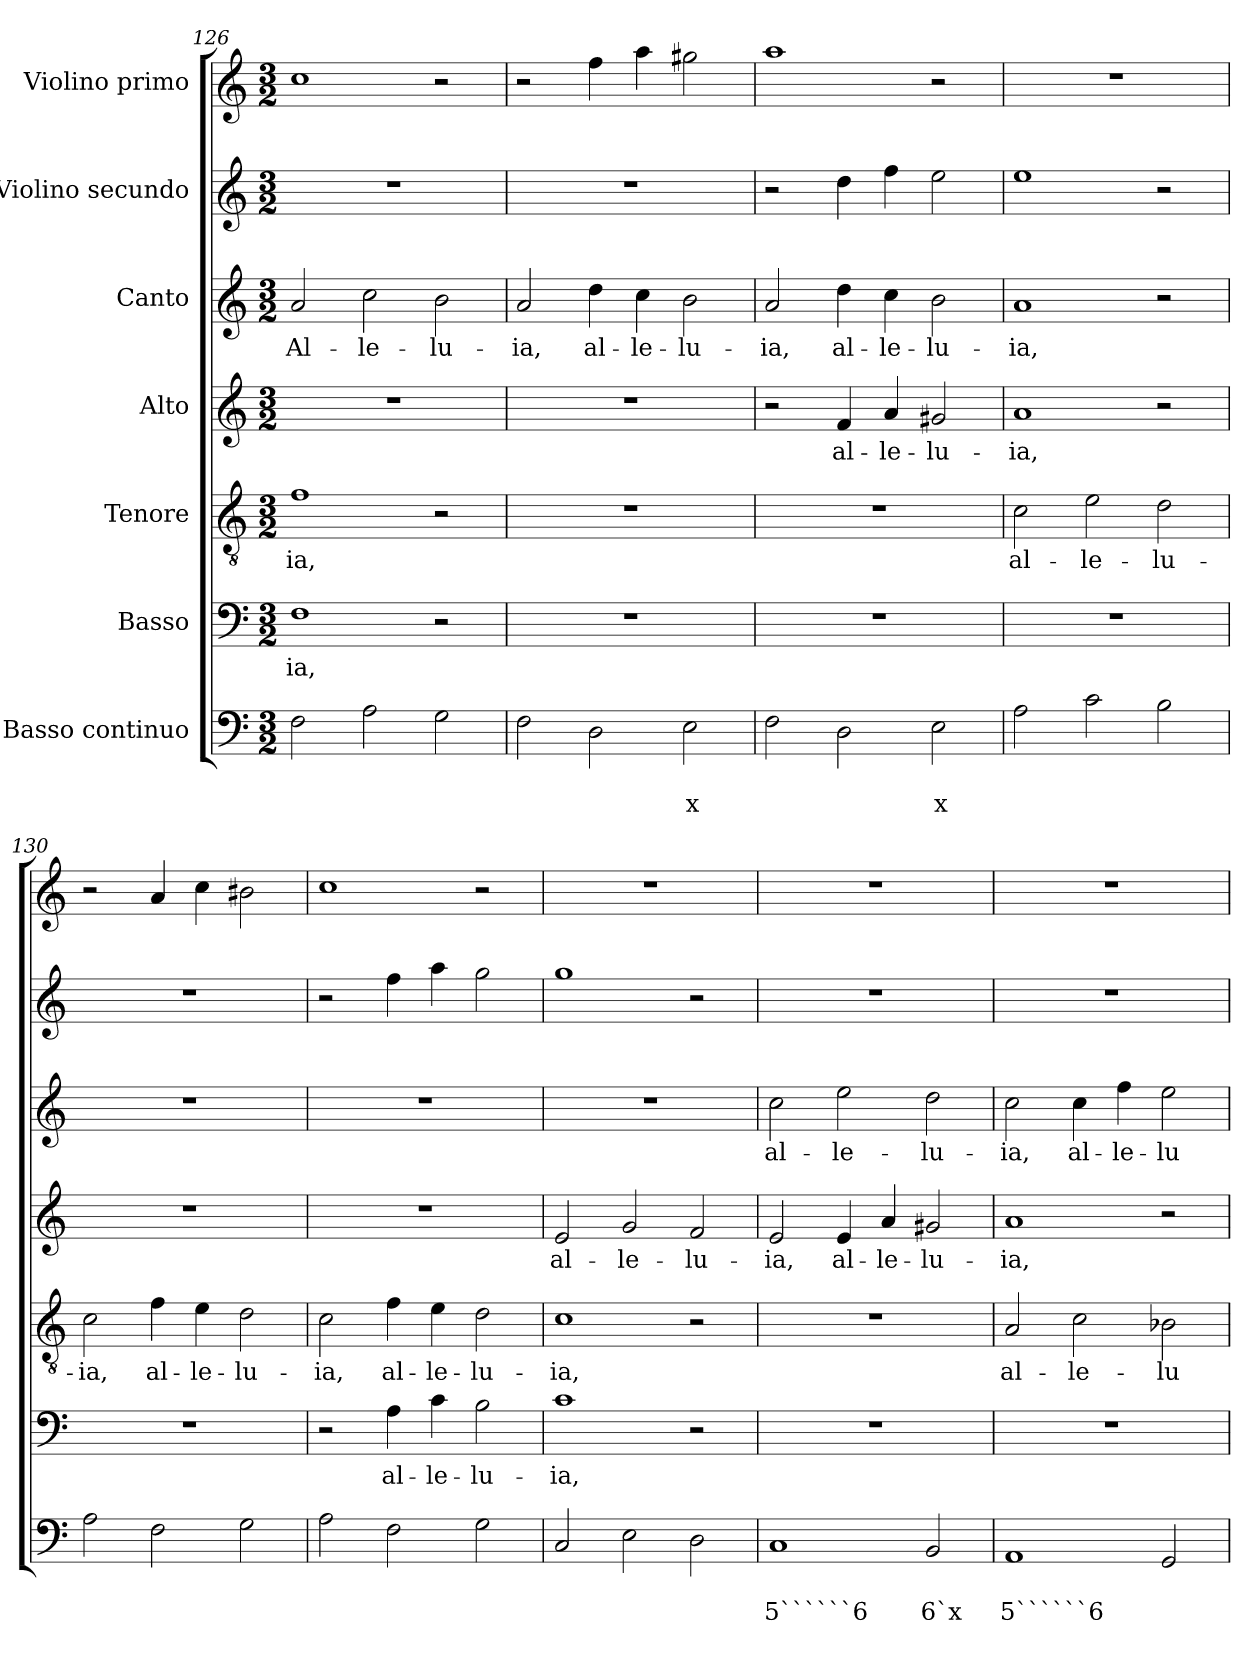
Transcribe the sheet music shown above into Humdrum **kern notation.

**kern	**text	**text	**kern	**text	**kern	**text	**kern	**text	**kern	**text	**kern	**kern
*part7	*part7	*part7	*part6	*part6	*part5	*part5	*part4	*part4	*part3	*part3	*part2	*part1
*staff7	*staff7	*staff7	*staff6	*staff6	*staff5	*staff5	*staff4	*staff4	*staff3	*staff3	*staff2	*staff1
*I"Basso continuo	*	*	*I"Basso	*	*I"Tenore	*	*I"Alto	*	*I"Canto	*	*I"Violino secundo	*I"Violino primo
!!LO:LB:g=z
*clefF4	*	*	*clefF4	*	*clefGv2	*	*clefG2	*	*clefG2	*	*clefG2	*clefG2
*k[]	*	*	*k[]	*	*k[]	*	*k[]	*	*k[]	*	*k[]	*k[]
*C:	*	*	*C:	*	*C:	*	*C:	*	*C:	*	*C:	*C:
*M3/2	*	*	*M3/2	*	*M3/2	*	*M3/2	*	*M3/2	*	*M3/2	*M3/2
=126	=126	=126	=126	=126	=126	=126	=126	=126	=126	=126	=126	=126
!	!	!	!	!LO:LY:b	!	!LO:LY:b	!	!	!	!LO:LY:b	!	!
2F\	.	.	1F	-ia,	1f	-ia,	1.r	.	2a/	Al-	1.r	1cc
!	!	!	!	!	!	!	!	!	!	!LO:LY:b	!	!
2A\	.	.	.	.	.	.	.	.	2cc\	-le-	.	.
!	!	!	!	!	!	!	!	!	!	!LO:LY:b	!	!
2G\	.	.	2r	.	2r	.	.	.	2b\	-lu-	.	2r
=127	=127	=127	=127	=127	=127	=127	=127	=127	=127	=127	=127	=127
!	!	!	!	!	!	!	!	!	!	!LO:LY:b	!	!
2F\	.	.	1.r	.	1.r	.	1.r	.	2a/	-ia,	1.r	2r
!	!	!	!	!	!	!	!	!	!	!LO:LY:b	!	!
2D\	.	.	.	.	.	.	.	.	4dd\	al-	.	4ff\
!	!	!	!	!	!	!	!	!	!	!LO:LY:b	!	!
.	.	.	.	.	.	.	.	.	4cc\	-le-	.	4aa\
!	!	!LO:LY:b	!	!	!	!	!	!	!	!LO:LY:b	!	!
2E\	.	x	.	.	.	.	.	.	2b\	-lu-	.	2gg#X\
=128	=128	=128	=128	=128	=128	=128	=128	=128	=128	=128	=128	=128
!	!	!	!	!	!	!	!	!	!	!LO:LY:b	!	!
2F\	.	.	1.r	.	1.r	.	2r	.	2a/	-ia,	2r	1aa
!	!	!	!	!	!	!	!	!LO:LY:b	!	!LO:LY:b	!	!
2D\	.	.	.	.	.	.	4f/	al-	4dd\	al-	4dd\	.
!	!	!	!	!	!	!	!	!LO:LY:b	!	!LO:LY:b	!	!
.	.	.	.	.	.	.	4a/	-le-	4cc\	-le-	4ff\	.
!	!	!LO:LY:b	!	!	!	!	!	!LO:LY:b	!	!LO:LY:b	!	!
2E\	.	x	.	.	.	.	2g#X/	-lu-	2b\	-lu-	2ee\	2r
=129	=129	=129	=129	=129	=129	=129	=129	=129	=129	=129	=129	=129
!	!	!	!	!	!	!LO:LY:b	!	!LO:LY:b	!	!LO:LY:b	!	!
2A\	.	.	1.r	.	2c\	al-	1a	-ia,	1a	-ia,	1ee	1.r
!	!	!	!	!	!	!LO:LY:b	!	!	!	!	!	!
2c\	.	.	.	.	2e\	-le-	.	.	.	.	.	.
!	!	!	!	!	!	!LO:LY:b	!	!	!	!	!	!
2B\	.	.	.	.	2d\	-lu-	2r	.	2r	.	2r	.
=130	=130	=130	=130	=130	=130	=130	=130	=130	=130	=130	=130	=130
!	!	!	!	!	!	!LO:LY:b	!	!	!	!	!	!
2A\	.	.	1.r	.	2c\	-ia,	1.r	.	1.r	.	1.r	2r
!	!	!	!	!	!	!LO:LY:b	!	!	!	!	!	!
2F\	.	.	.	.	4f\	al-	.	.	.	.	.	4a/
!	!	!	!	!	!	!LO:LY:b	!	!	!	!	!	!
.	.	.	.	.	4e\	-le-	.	.	.	.	.	4cc\
!	!	!	!	!	!	!LO:LY:b	!	!	!	!	!	!
2G\	.	.	.	.	2d\	-lu-	.	.	.	.	.	2b#X\
=131	=131	=131	=131	=131	=131	=131	=131	=131	=131	=131	=131	=131
!	!	!	!	!	!	!LO:LY:b	!	!	!	!	!	!
2A\	.	.	2r	.	2c\	-ia,	1.r	.	1.r	.	2r	1cc
!	!	!	!	!LO:LY:b	!	!LO:LY:b	!	!	!	!	!	!
2F\	.	.	4A\	al-	4f\	al-	.	.	.	.	4ff\	.
!	!	!	!	!LO:LY:b	!	!LO:LY:b	!	!	!	!	!	!
.	.	.	4c\	-le-	4e\	-le-	.	.	.	.	4aa\	.
!	!	!	!	!LO:LY:b	!	!LO:LY:b	!	!	!	!	!	!
2G\	.	.	2B\	-lu-	2d\	-lu-	.	.	.	.	2gg\	2r
!!LO:PB:g=z
=132	=132	=132	=132	=132	=132	=132	=132	=132	=132	=132	=132	=132
!	!	!	!	!LO:LY:b	!	!LO:LY:b	!	!LO:LY:b	!	!	!	!
2C/	.	.	1c	-ia,	1c	-ia,	2e/	al-	1.r	.	1gg	1.r
!	!	!	!	!	!	!	!	!LO:LY:b	!	!	!	!
2E\	.	.	.	.	.	.	2g/	-le-	.	.	.	.
!	!	!	!	!	!	!	!	!LO:LY:b	!	!	!	!
2D\	.	.	2r	.	2r	.	2f/	-lu-	.	.	2r	.
=133	=133	=133	=133	=133	=133	=133	=133	=133	=133	=133	=133	=133
!	!	!LO:LY:b	!	!	!	!	!	!LO:LY:b	!	!LO:LY:b	!	!
1C	.	5``````6	1.r	.	1.r	.	2e/	-ia,	2cc\	al-	1.r	1.r
!	!	!	!	!	!	!	!	!LO:LY:b	!	!LO:LY:b	!	!
.	.	.	.	.	.	.	4e/	al-	2ee\	-le-	.	.
!	!	!	!	!	!	!	!	!LO:LY:b	!	!	!	!
.	.	.	.	.	.	.	4a/	-le-	.	.	.	.
!	!	!LO:LY:b	!	!	!	!	!	!LO:LY:b	!	!LO:LY:b	!	!
2BB/	.	6`x	.	.	.	.	2g#X/	-lu-	2dd\	-lu-	.	.
=134	=134	=134	=134	=134	=134	=134	=134	=134	=134	=134	=134	=134
!	!	!LO:LY:b	!	!	!	!LO:LY:b	!	!LO:LY:b	!	!LO:LY:b	!	!
1AA	.	5``````6	1.r	.	2A/	al-	1a	-ia,	2cc\	-ia,	1.r	1.r
!	!	!	!	!	!	!LO:LY:b	!	!	!	!LO:LY:b	!	!
.	.	.	.	.	2c\	-le-	.	.	4cc\	al-	.	.
!	!	!	!	!	!	!	!	!	!	!LO:LY:b	!	!
.	.	.	.	.	.	.	.	.	4ff\	-le-	.	.
!	!	!	!	!	!	!LO:LY:b	!	!	!	!LO:LY:b	!	!
2GG/	.	.	.	.	2B-X\	-lu-	2r	.	2ee\	-lu-	.	.
=	=	=	=	=	=	=	=	=	=	=	=	=
*-	*-	*-	*-	*-	*-	*-	*-	*-	*-	*-	*-	*-
